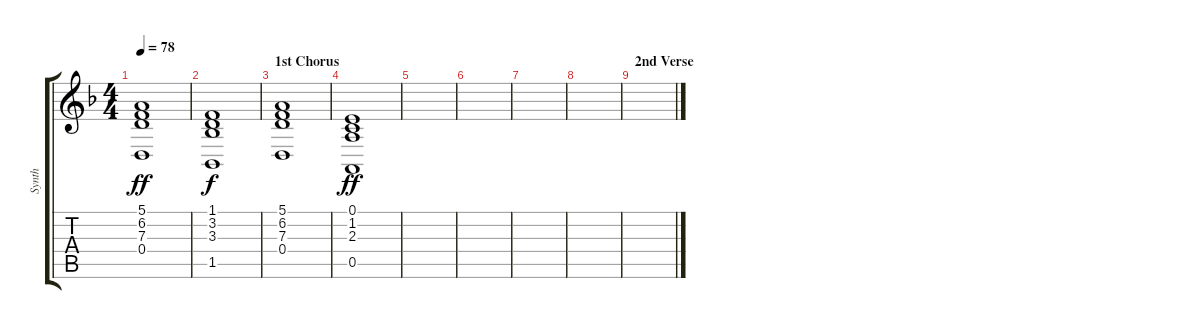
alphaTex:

\track ("Synth" "Synth") {instrument synthstrings1}
\staff {score tabs}
\tuning (E4 B3 G3 D3 A2 E2) {hide}
\ts (4 4)
\tempo 78
\clef g2
\ks f
(5.1 6.2 7.3 0.4).1{dy ff} |
(1.1 3.2 3.3 1.5).1{dy f} |
\section ("" "1st Chorus")
(5.1 6.2 7.3 0.4).1 |
(0.1 1.2 2.3 0.5).1{dy ff} |
|
|
|
|
\section ("" "2nd Verse")
